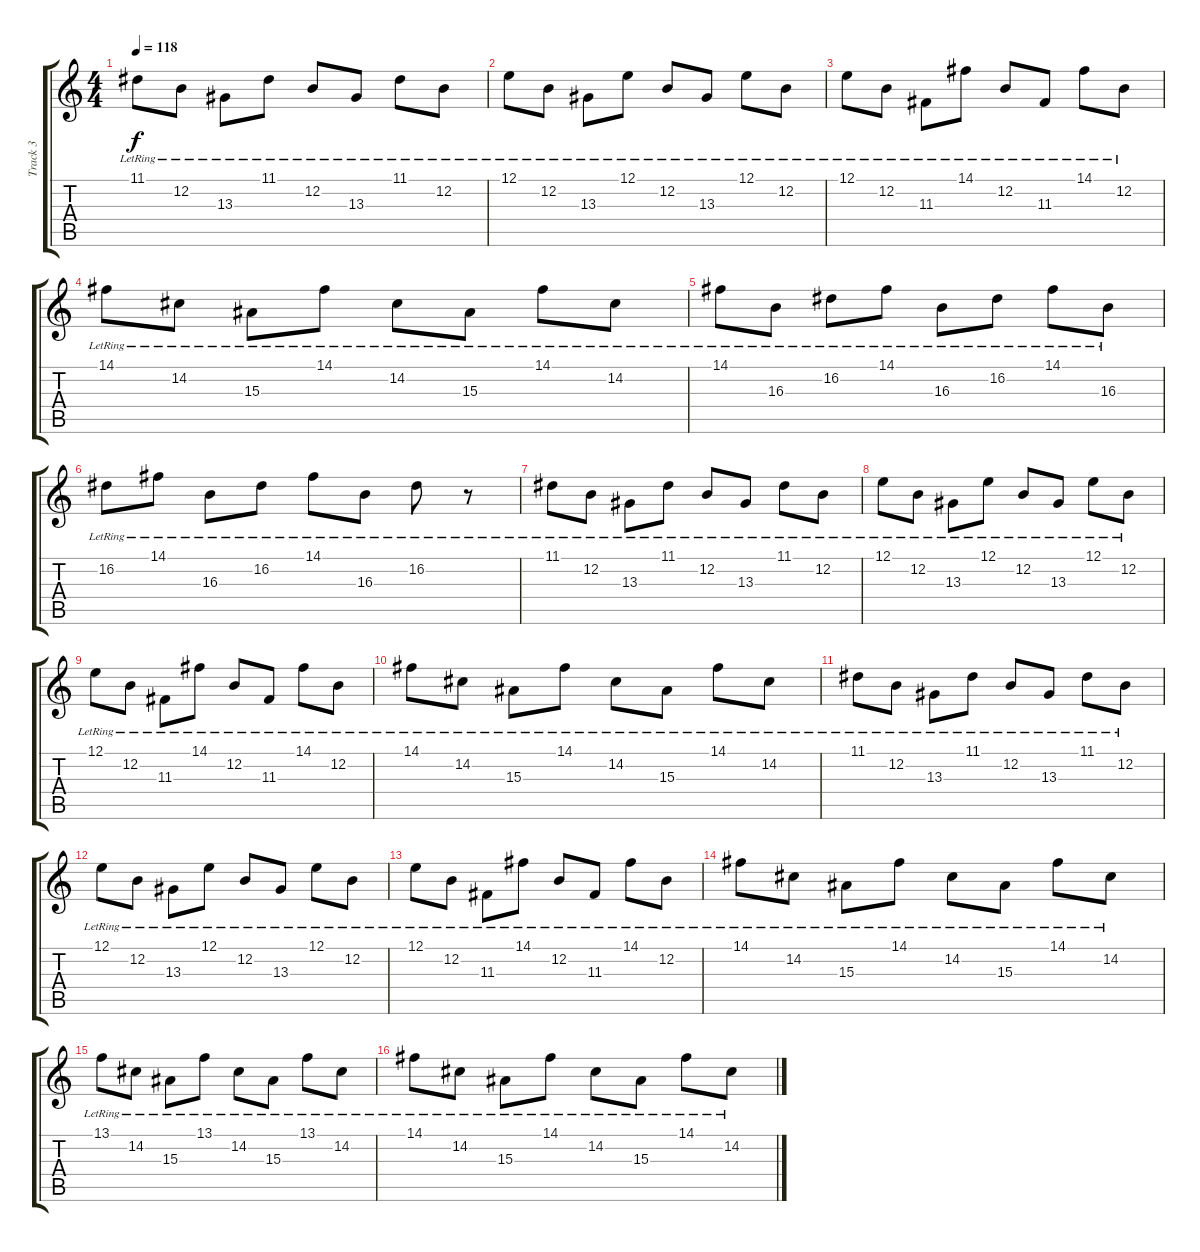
\track ("Track 3" "Track 3") {instrument musicbox}
\staff {score tabs}
\tuning (E4 B3 G3 D3 A2 E2) {hide}
\ts (4 4)
\tempo 118
\clef g2
\ks c
11.1{lr}.8{dy f} 12.2{lr}.8 13.3{lr}.8 11.1{lr}.8 12.2{lr}.8 13.3{lr}.8 11.1{lr}.8 12.2{lr}.8 |
12.1{lr}.8 12.2{lr}.8 13.3{lr}.8 12.1{lr}.8 12.2{lr}.8 13.3{lr}.8 12.1{lr}.8 12.2{lr}.8 |
12.1{lr}.8 12.2{lr}.8 11.3{lr}.8 14.1{lr}.8 12.2{lr}.8 11.3{lr}.8 14.1{lr}.8 12.2{lr}.8 |
14.1{lr}.8 14.2{lr}.8 15.3{lr}.8 14.1{lr}.8 14.2{lr}.8 15.3{lr}.8 14.1{lr}.8 14.2{lr}.8 |
14.1{lr}.8 16.3{lr}.8 16.2{lr}.8 14.1{lr}.8 16.3{lr}.8 16.2{lr}.8 14.1{lr}.8 16.3{lr}.8 |
16.2{lr}.8 14.1{lr}.8 16.3{lr}.8 16.2{lr}.8 14.1{lr}.8 16.3{lr}.8 16.2{lr}.8 r.8 |
11.1{lr}.8 12.2{lr}.8 13.3{lr}.8 11.1{lr}.8 12.2{lr}.8 13.3{lr}.8 11.1{lr}.8 12.2{lr}.8 |
12.1{lr}.8 12.2{lr}.8 13.3{lr}.8 12.1{lr}.8 12.2{lr}.8 13.3{lr}.8 12.1{lr}.8 12.2{lr}.8 |
12.1{lr}.8 12.2{lr}.8 11.3{lr}.8 14.1{lr}.8 12.2{lr}.8 11.3{lr}.8 14.1{lr}.8 12.2{lr}.8 |
14.1{lr}.8 14.2{lr}.8 15.3{lr}.8 14.1{lr}.8 14.2{lr}.8 15.3{lr}.8 14.1{lr}.8 14.2{lr}.8 |
11.1{lr}.8 12.2{lr}.8 13.3{lr}.8 11.1{lr}.8 12.2{lr}.8 13.3{lr}.8 11.1{lr}.8 12.2{lr}.8 |
12.1{lr}.8 12.2{lr}.8 13.3{lr}.8 12.1{lr}.8 12.2{lr}.8 13.3{lr}.8 12.1{lr}.8 12.2{lr}.8 |
12.1{lr}.8 12.2{lr}.8 11.3{lr}.8 14.1{lr}.8 12.2{lr}.8 11.3{lr}.8 14.1{lr}.8 12.2{lr}.8 |
14.1{lr}.8 14.2{lr}.8 15.3{lr}.8 14.1{lr}.8 14.2{lr}.8 15.3{lr}.8 14.1{lr}.8 14.2{lr}.8 |
13.1{lr}.8 14.2{lr}.8 15.3{lr}.8 13.1{lr}.8 14.2{lr}.8 15.3{lr}.8 13.1{lr}.8 14.2{lr}.8 |
14.1{lr}.8 14.2{lr}.8 15.3{lr}.8 14.1{lr}.8 14.2{lr}.8 15.3{lr}.8 14.1{lr}.8 14.2{lr}.8
